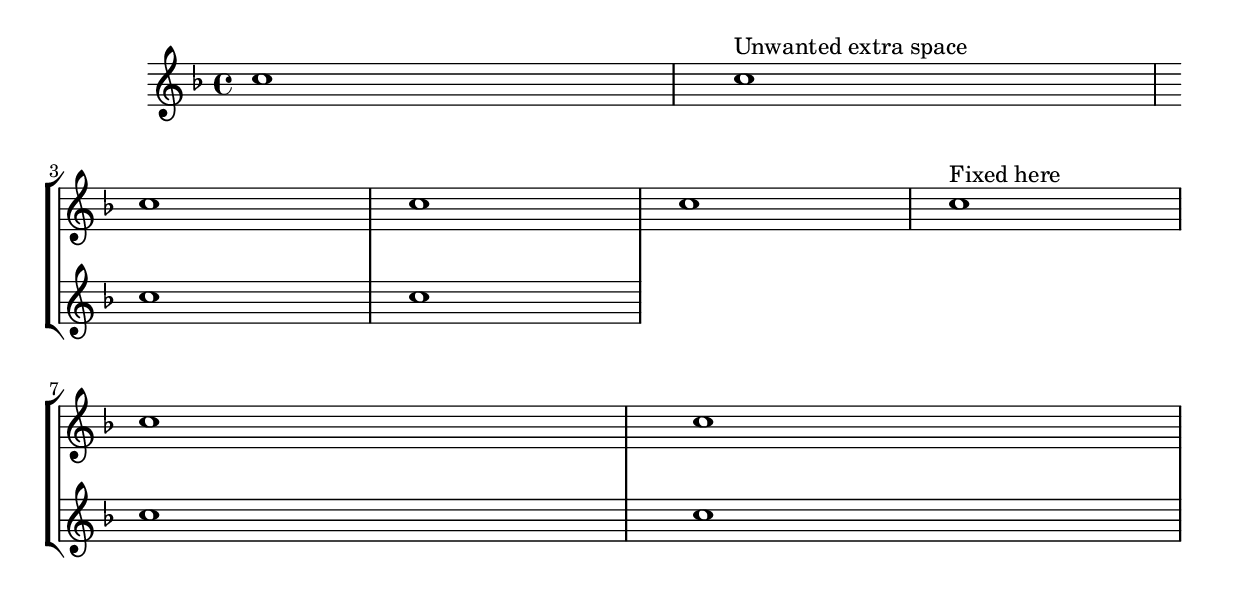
%% Do not edit this file; it is auto-generated from LSR http://lsr.dsi.unimi.it
%% This file is in the public domain.
\version "2.12.0"

\header {
  lsrtags = "staff-notation, contexts-and-engravers, breaks"

  texidoces = "
Al añadir un pentagrama nuevo en un salto de línea, por desgracia
se añade un espacio adicional al final de la línea antes del salto
(reservado para hacer sitio a un cambio de armadura que de todas
formas no se va a imprimir). La solución alternativa es añadir un
ajuste para @code{Staff.explicitKeySignatureVisibility} como se
muestra en el ejemplo.  En las versiones 2.10 y anteriores,
también se necesita un ajuste similar para las indicaciones de
compás (véase el ejemplo).

"
  doctitlees = "Añadir un pentagrama adicional en un salto de línea"

  texidoc = "
When adding a new staff at a line break, some extra space is
unfortunately added at the end of the line before the break (to fit in
a key signature change, which  will never be printed anyway). The
workaround is to add a setting of
@code{Staff.explicitKeySignatureVisibility} as is shown in the example.
In versions 2.10 and earlier, a similar setting for the time signatures
is also required (see the example).



"
  doctitle = "Adding an extra staff at a line break"
} % begin verbatim

\score {
  \new StaffGroup \relative c'' {
    \new Staff
    \key f \major
    c1 c^"Unwanted extra space" \break
    << { c1 c }
       \new Staff {
         \key f \major
         \once \override Staff.TimeSignature #'stencil = ##f
         c1 c 
       } 
    >>
    c1 c^"Fixed here" \break
    << { c1 c }
       \new Staff {
         \once \set Staff.explicitKeySignatureVisibility = #end-of-line-invisible
         % The next line is not needed in 2.11.x or later:
         \once \override Staff.TimeSignature #'break-visibility = #end-of-line-invisible
         \key f \major
         \once \override Staff.TimeSignature #'stencil = ##f
         c1 c
       }
    >>
  }
}
